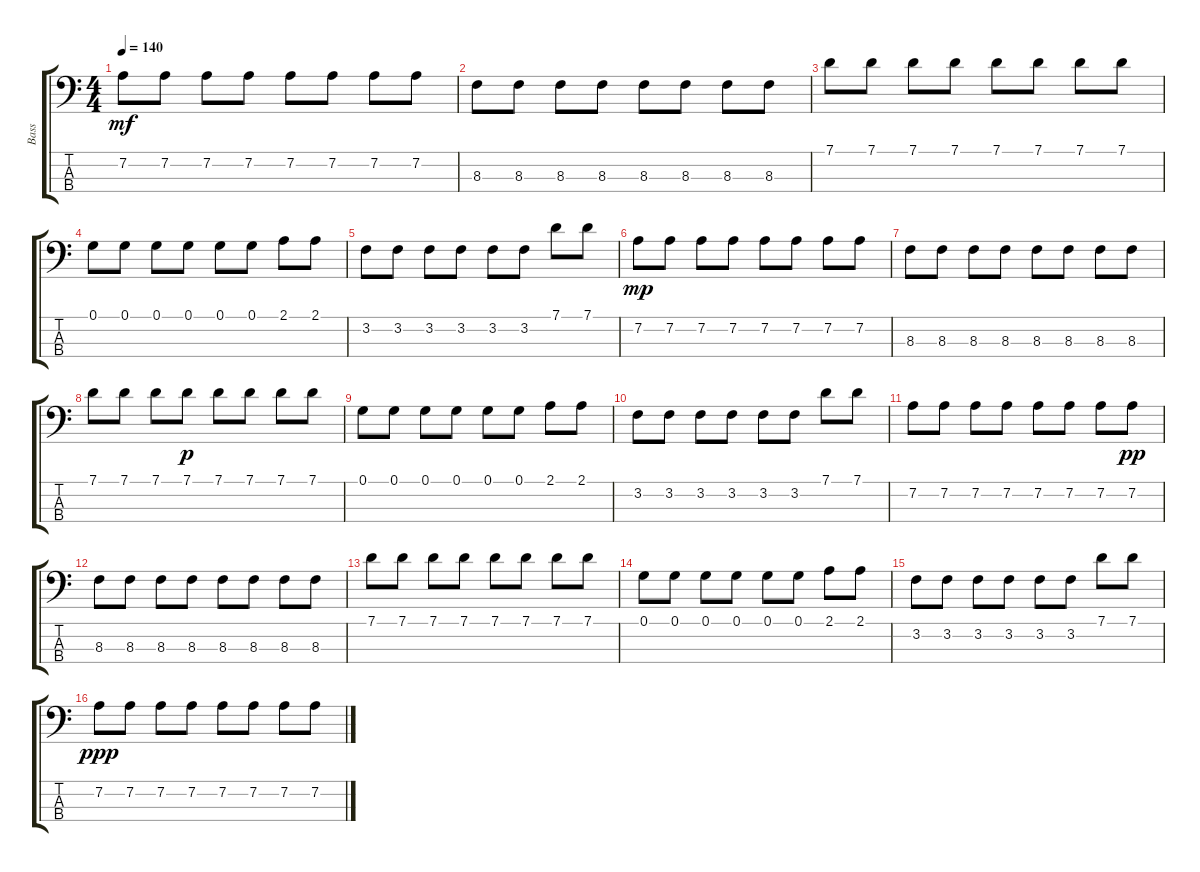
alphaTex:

\track ("Bass" "Bass") {instrument electricbassfinger}
\staff {score tabs}
\tuning (G2 D2 A1 E1) {hide}
\ts (4 4)
\tempo 140
\clef f4
\ks c
7.2.8{dy mf} 7.2.8 7.2.8 7.2.8 7.2.8 7.2.8 7.2.8 7.2.8 |
8.3.8 8.3.8 8.3.8 8.3.8 8.3.8 8.3.8 8.3.8 8.3.8 |
7.1.8 7.1.8 7.1.8 7.1.8 7.1.8 7.1.8 7.1.8 7.1.8 |
0.1.8 0.1.8 0.1.8 0.1.8 0.1.8 0.1.8 2.1.8 2.1.8 |
3.2.8 3.2.8 3.2.8 3.2.8 3.2.8 3.2.8 7.1.8 7.1.8 |
7.2.8{dy mp} 7.2.8 7.2.8 7.2.8 7.2.8 7.2.8 7.2.8 7.2.8 |
8.3.8 8.3.8 8.3.8 8.3.8 8.3.8 8.3.8 8.3.8 8.3.8 |
7.1.8 7.1.8 7.1.8 7.1.8{dy p} 7.1.8 7.1.8 7.1.8 7.1.8 |
0.1.8 0.1.8 0.1.8 0.1.8 0.1.8 0.1.8 2.1.8 2.1.8 |
3.2.8 3.2.8 3.2.8 3.2.8 3.2.8 3.2.8 7.1.8 7.1.8 |
7.2.8 7.2.8 7.2.8 7.2.8 7.2.8 7.2.8 7.2.8 7.2.8{dy pp} |
8.3.8 8.3.8 8.3.8 8.3.8 8.3.8 8.3.8 8.3.8 8.3.8 |
7.1.8 7.1.8 7.1.8 7.1.8 7.1.8 7.1.8 7.1.8 7.1.8 |
0.1.8 0.1.8 0.1.8 0.1.8 0.1.8 0.1.8 2.1.8 2.1.8 |
3.2.8 3.2.8 3.2.8 3.2.8 3.2.8 3.2.8 7.1.8 7.1.8 |
7.2.8{dy ppp} 7.2.8 7.2.8 7.2.8 7.2.8 7.2.8 7.2.8 7.2.8
